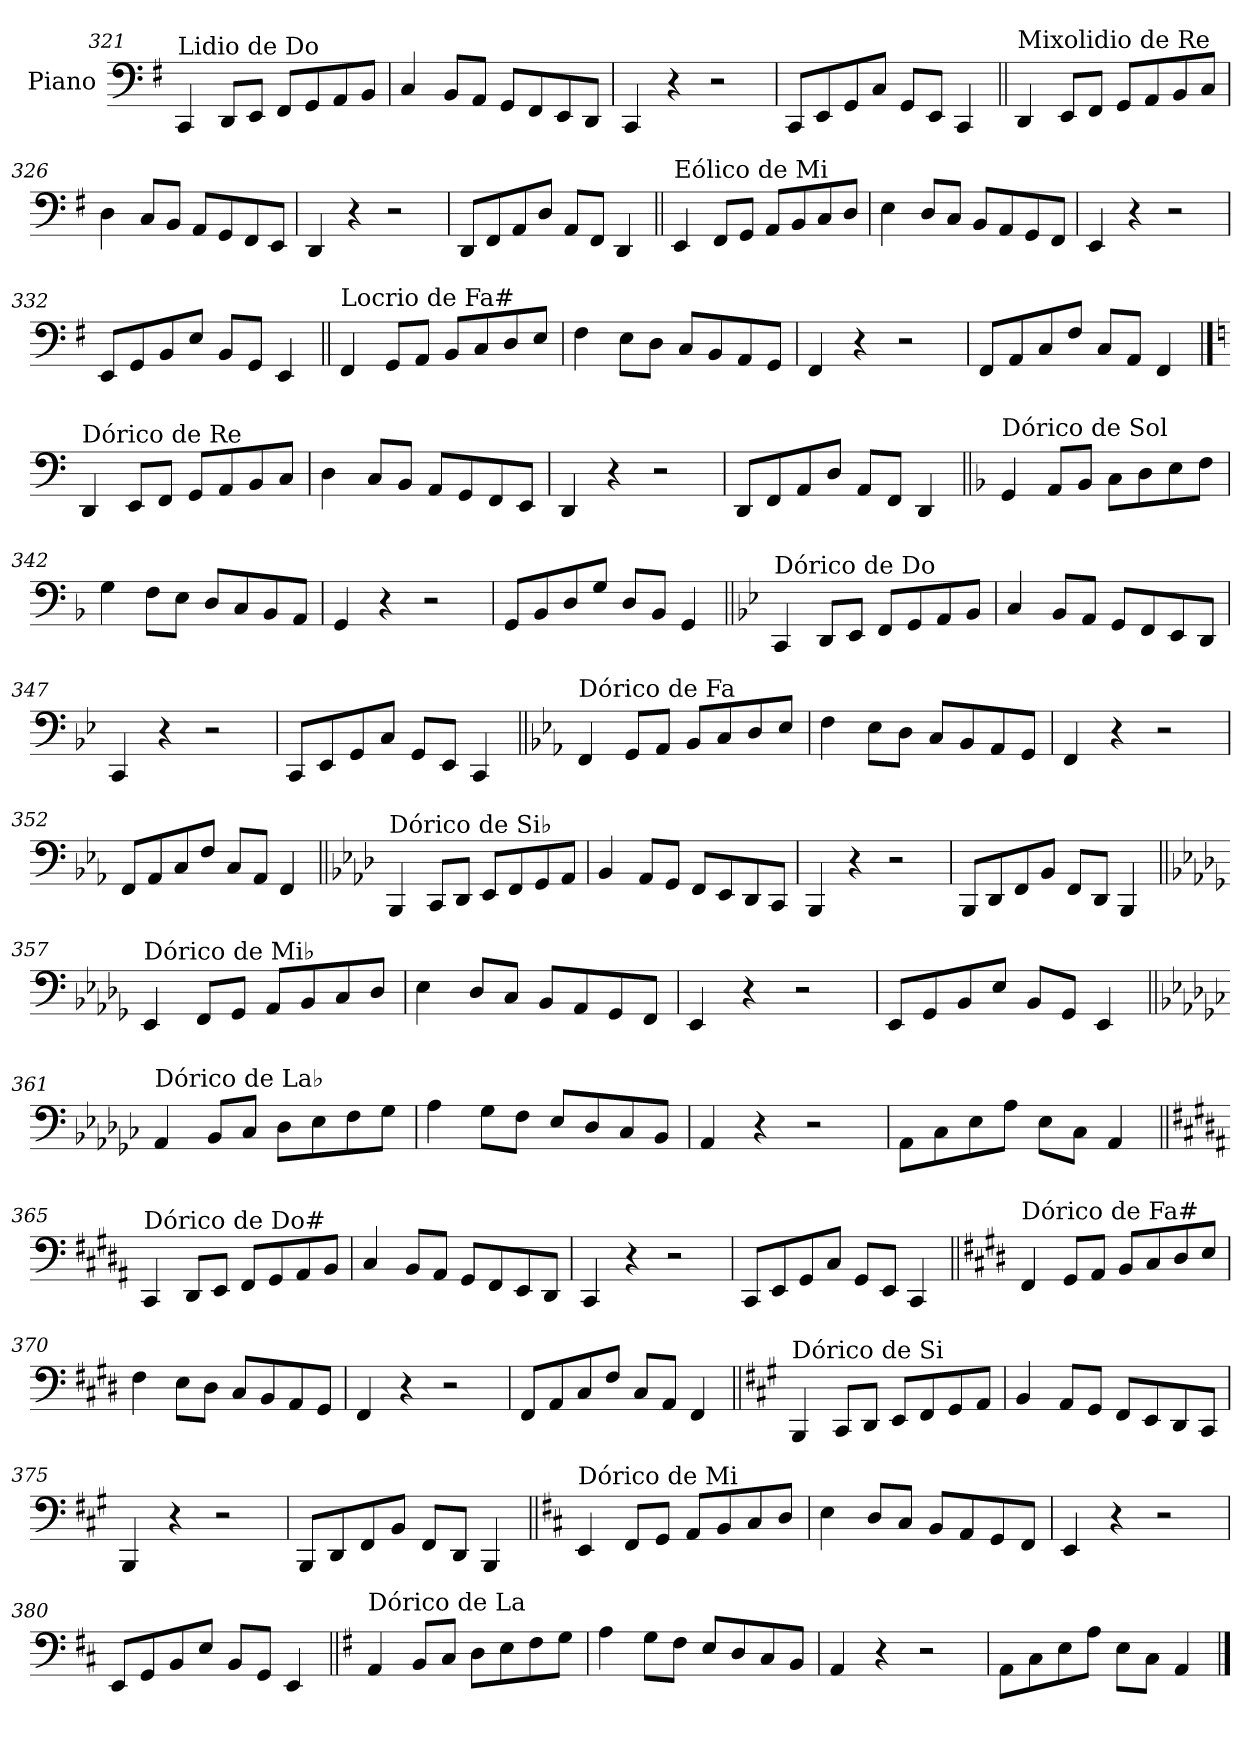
**kern
*part1
*staff1
*I"Piano
*I'Pno.
!!LO:LB:g=z
*clefF4
*k[f#]
=321
!LO:TX:a:t=Lidio de Do
4CC/
8DD/L
8EE/J
8FF#/L
8GG/
8AA/
8BB/J
=322
4C/
8BB/L
8AA/J
8GG/L
8FF#/
8EE/
8DD/J
=323
4CC/
4r
2r
=324
8CC/L
8EE/
8GG/
8C/J
8GG/L
8EE/J
4CC/
!!LO:LB:g=z
=325||
!LO:TX:a:t=Mixolidio de Re
4DD/
8EE/L
8FF#/J
8GG/L
8AA/
8BB/
8C/J
=326
4D\
8C/L
8BB/J
8AA/L
8GG/
8FF#/
8EE/J
=327
4DD/
4r
2r
=328
8DD/L
8FF#/
8AA/
8D/J
8AA/L
8FF#/J
4DD/
!!LO:LB:g=z
=329||
!LO:TX:a:t=Eólico de Mi
4EE/
8FF#/L
8GG/J
8AA/L
8BB/
8C/
8D/J
=330
4E\
8D/L
8C/J
8BB/L
8AA/
8GG/
8FF#/J
=331
4EE/
4r
2r
=332
8EE/L
8GG/
8BB/
8E/J
8BB/L
8GG/J
4EE/
!!LO:LB:g=z
=333||
!LO:TX:a:t=Locrio de Fa#
4FF#/
8GG/L
8AA/J
8BB/L
8C/
8D/
8E/J
=334
4F#\
8E\L
8D\J
8C/L
8BB/
8AA/
8GG/J
=335
4FF#/
4r
2r
=336
8FF#/L
8AA/
8C/
8F#/J
8C/L
8AA/J
4FF#/
!!LO:PB:g=z
==337
*k[]
!LO:TX:a:t=Dórico de Re
4DD/
8EE/L
8FF/J
8GG/L
8AA/
8BB/
8C/J
=338
4D\
8C/L
8BB/J
8AA/L
8GG/
8FF/
8EE/J
=339
4DD/
4r
2r
=340
8DD/L
8FF/
8AA/
8D/J
8AA/L
8FF/J
4DD/
!!LO:LB:g=z
=341||
*k[b-]
!LO:TX:a:t=Dórico de Sol
4GG/
8AA/L
8BB-/J
8C\L
8D\
8E\
8F\J
=342
4G\
8F\L
8E\J
8D/L
8C/
8BB-/
8AA/J
=343
4GG/
4r
2r
=344
8GG/L
8BB-/
8D/
8G/J
8D/L
8BB-/J
4GG/
!!LO:LB:g=z
=345||
*k[b-e-]
!LO:TX:a:t=Dórico de Do
4CC/
8DD/L
8EE-/J
8FF/L
8GG/
8AA/
8BB-/J
=346
4C/
8BB-/L
8AA/J
8GG/L
8FF/
8EE-/
8DD/J
=347
4CC/
4r
2r
=348
8CC/L
8EE-/
8GG/
8C/J
8GG/L
8EE-/J
4CC/
!!LO:LB:g=z
=349||
*k[b-e-a-]
!LO:TX:a:t=Dórico de Fa
4FF/
8GG/L
8AA-/J
8BB-/L
8C/
8D/
8E-/J
=350
4F\
8E-\L
8D\J
8C/L
8BB-/
8AA-/
8GG/J
=351
4FF/
4r
2r
=352
8FF/L
8AA-/
8C/
8F/J
8C/L
8AA-/J
4FF/
!!LO:LB:g=z
=353||
*k[b-e-a-d-]
!LO:TX:a:t=Dórico de Si♭
4BBB-/
8CC/L
8DD-/J
8EE-/L
8FF/
8GG/
8AA-/J
=354
4BB-/
8AA-/L
8GG/J
8FF/L
8EE-/
8DD-/
8CC/J
=355
4BBB-/
4r
2r
=356
8BBB-/L
8DD-/
8FF/
8BB-/J
8FF/L
8DD-/J
4BBB-/
!!LO:LB:g=z
=357||
*k[b-e-a-d-g-]
!LO:TX:a:t=Dórico de Mi♭
4EE-/
8FF/L
8GG-/J
8AA-/L
8BB-/
8C/
8D-/J
=358
4E-\
8D-/L
8C/J
8BB-/L
8AA-/
8GG-/
8FF/J
=359
4EE-/
4r
2r
=360
8EE-/L
8GG-/
8BB-/
8E-/J
8BB-/L
8GG-/J
4EE-/
!!LO:LB:g=z
=361||
*k[b-e-a-d-g-c-]
!LO:TX:a:t=Dórico de La♭
4AA-/
8BB-/L
8C-/J
8D-\L
8E-\
8F\
8G-\J
=362
4A-\
8G-\L
8F\J
8E-/L
8D-/
8C-/
8BB-/J
=363
4AA-/
4r
2r
=364
8AA-\L
8C-\
8E-\
8A-\J
8E-\L
8C-\J
4AA-/
!!LO:LB:g=z
=365||
*k[f#c#g#d#a#]
!LO:TX:a:t=Dórico de Do#
4CC#/
8DD#/L
8EE/J
8FF#/L
8GG#/
8AA#/
8BB/J
=366
4C#/
8BB/L
8AA#/J
8GG#/L
8FF#/
8EE/
8DD#/J
=367
4CC#/
4r
2r
=368
8CC#/L
8EE/
8GG#/
8C#/J
8GG#/L
8EE/J
4CC#/
!!LO:LB:g=z
=369||
*k[f#c#g#d#]
!LO:TX:a:t=Dórico de Fa#
4FF#/
8GG#/L
8AA/J
8BB/L
8C#/
8D#/
8E/J
=370
4F#\
8E\L
8D#\J
8C#/L
8BB/
8AA/
8GG#/J
=371
4FF#/
4r
2r
=372
8FF#/L
8AA/
8C#/
8F#/J
8C#/L
8AA/J
4FF#/
!!LO:LB:g=z
=373||
*k[f#c#g#]
!LO:TX:a:t=Dórico de Si
4BBB/
8CC#/L
8DD/J
8EE/L
8FF#/
8GG#/
8AA/J
=374
4BB/
8AA/L
8GG#/J
8FF#/L
8EE/
8DD/
8CC#/J
=375
4BBB/
4r
2r
=376
8BBB/L
8DD/
8FF#/
8BB/J
8FF#/L
8DD/J
4BBB/
!!LO:LB:g=z
=377||
*k[f#c#]
!LO:TX:a:t=Dórico de Mi
4EE/
8FF#/L
8GG/J
8AA/L
8BB/
8C#/
8D/J
=378
4E\
8D/L
8C#/J
8BB/L
8AA/
8GG/
8FF#/J
=379
4EE/
4r
2r
=380
8EE/L
8GG/
8BB/
8E/J
8BB/L
8GG/J
4EE/
!!LO:LB:g=z
=381||
*k[f#]
!LO:TX:a:t=Dórico de La
4AA/
8BB/L
8C/J
8D\L
8E\
8F#\
8G\J
=382
4A\
8G\L
8F#\J
8E/L
8D/
8C/
8BB/J
=383
4AA/
4r
2r
=384
8AA\L
8C\
8E\
8A\J
8E\L
8C\J
4AA/
==
*-
